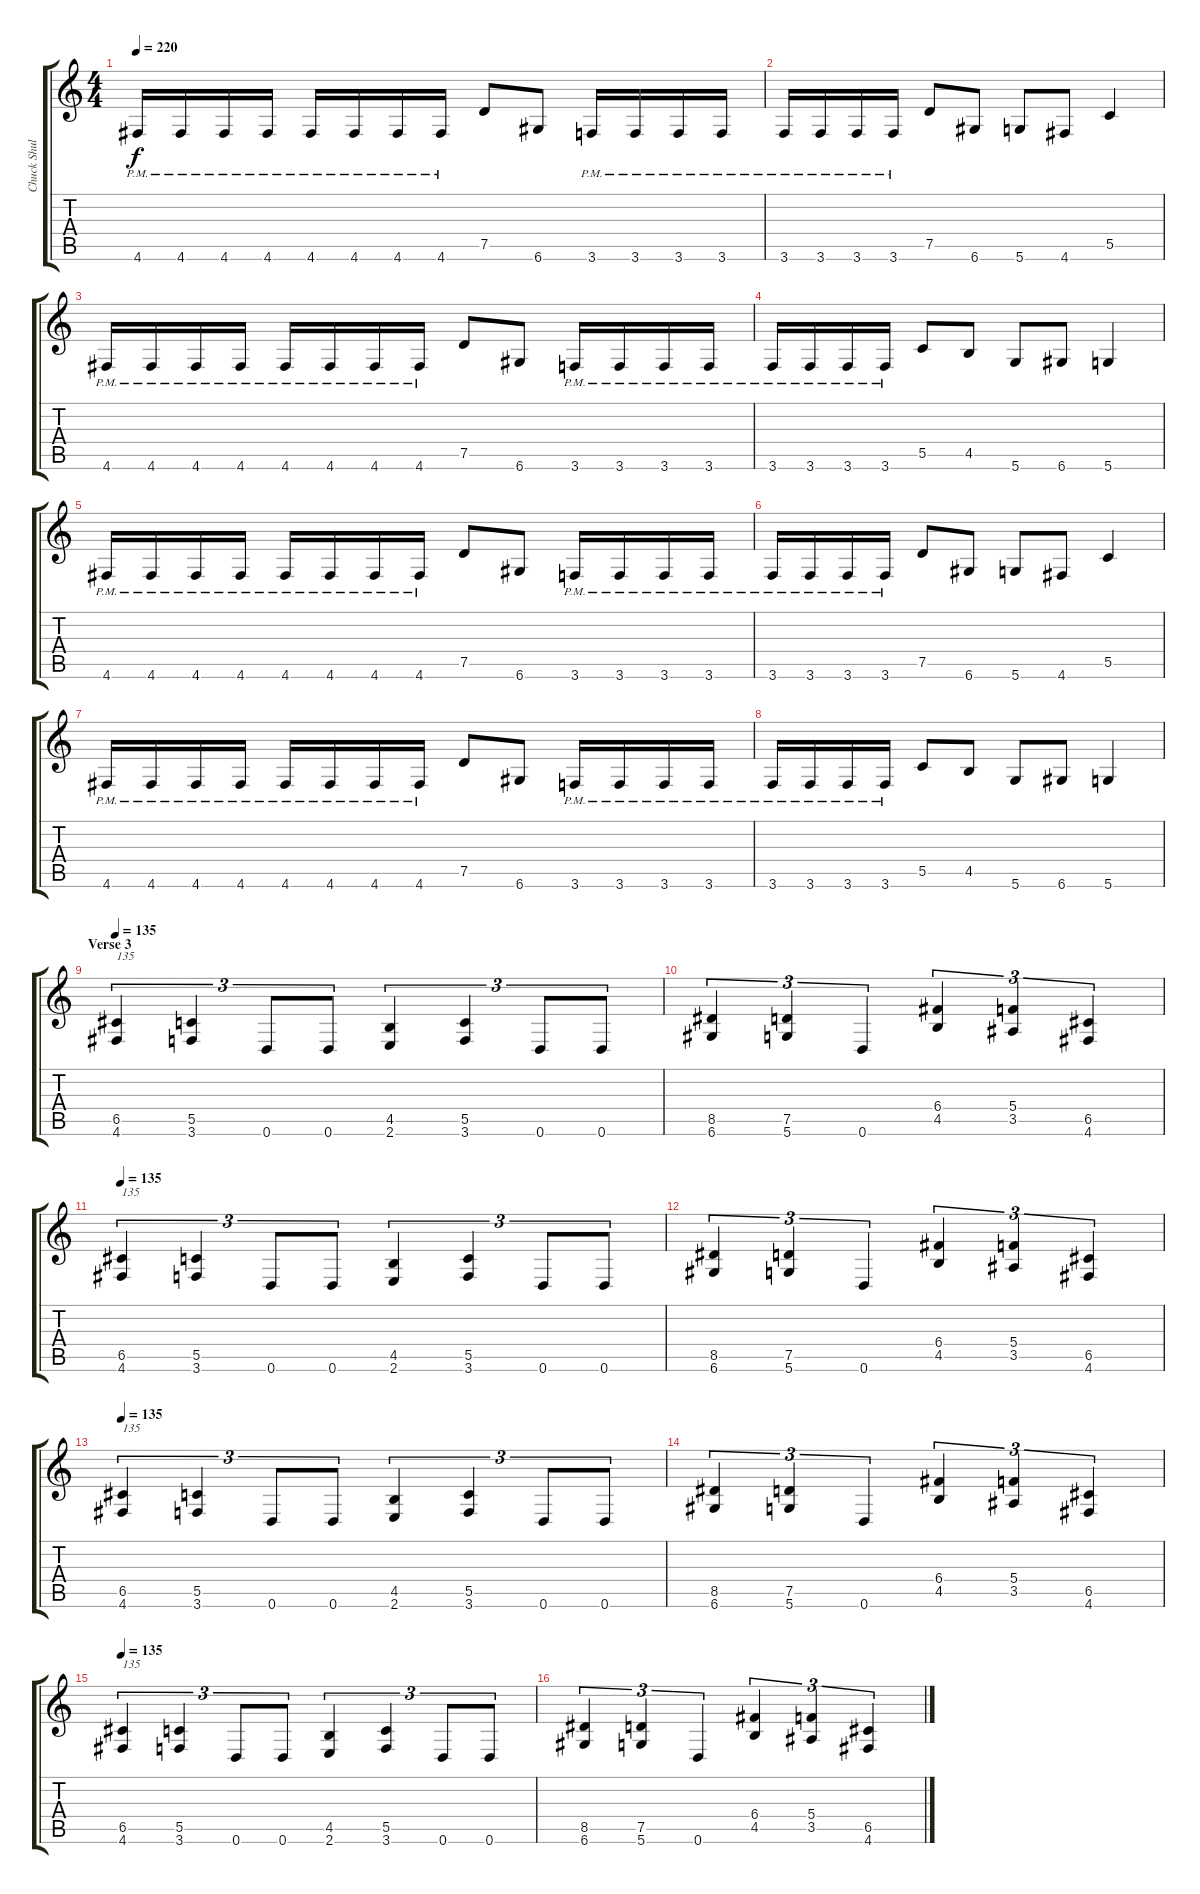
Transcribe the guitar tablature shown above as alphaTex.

\track ("Chuck Shuldiner" "Chuck Shul") {instrument distortionguitar}
\staff {score tabs}
\tuning (D4 A3 F3 C3 G2 D2) {hide}
\ts (4 4)
\tempo 220
\clef g2
\ks c
4.6{pm}.16{dy f} 4.6{pm}.16 4.6{pm}.16 4.6{pm}.16 4.6{pm}.16 4.6{pm}.16 4.6{pm}.16 4.6{pm}.16 7.5.8 6.6.8 3.6{pm}.16 3.6{pm}.16 3.6{pm}.16 3.6{pm}.16 |
3.6{pm}.16 3.6{pm}.16 3.6{pm}.16 3.6{pm}.16 7.5.8 6.6.8 5.6.8 4.6.8 5.5.4 |
4.6{pm}.16 4.6{pm}.16 4.6{pm}.16 4.6{pm}.16 4.6{pm}.16 4.6{pm}.16 4.6{pm}.16 4.6{pm}.16 7.5.8 6.6.8 3.6{pm}.16 3.6{pm}.16 3.6{pm}.16 3.6{pm}.16 |
3.6{pm}.16 3.6{pm}.16 3.6{pm}.16 3.6{pm}.16 5.5.8 4.5.8 5.6.8 6.6.8 5.6.4 |
4.6{pm}.16 4.6{pm}.16 4.6{pm}.16 4.6{pm}.16 4.6{pm}.16 4.6{pm}.16 4.6{pm}.16 4.6{pm}.16 7.5.8 6.6.8 3.6{pm}.16 3.6{pm}.16 3.6{pm}.16 3.6{pm}.16 |
3.6{pm}.16 3.6{pm}.16 3.6{pm}.16 3.6{pm}.16 7.5.8 6.6.8 5.6.8 4.6.8 5.5.4 |
4.6{pm}.16 4.6{pm}.16 4.6{pm}.16 4.6{pm}.16 4.6{pm}.16 4.6{pm}.16 4.6{pm}.16 4.6{pm}.16 7.5.8 6.6.8 3.6{pm}.16 3.6{pm}.16 3.6{pm}.16 3.6{pm}.16 |
3.6{pm}.16 3.6{pm}.16 3.6{pm}.16 3.6{pm}.16 5.5.8 4.5.8 5.6.8 6.6.8 5.6.4 |
\section ("" "Verse 3")
\tempo 135
(6.5 4.6).4{tu (3 2) txt "135"} (5.5 3.6).4{tu (3 2)} 0.6.8{tu (3 2)} 0.6.8{tu (3 2)} (4.5 2.6).4{tu (3 2)} (5.5 3.6).4{tu (3 2)} 0.6.8{tu (3 2)} 0.6.8{tu (3 2)} |
(8.5 6.6).4{tu (3 2)} (7.5 5.6).4{tu (3 2)} 0.6.4{tu (3 2)} (6.4 4.5).4{tu (3 2)} (5.4 3.5).4{tu (3 2)} (6.5 4.6).4{tu (3 2)} |
\tempo 135
(6.5 4.6).4{tu (3 2) txt "135"} (5.5 3.6).4{tu (3 2)} 0.6.8{tu (3 2)} 0.6.8{tu (3 2)} (4.5 2.6).4{tu (3 2)} (5.5 3.6).4{tu (3 2)} 0.6.8{tu (3 2)} 0.6.8{tu (3 2)} |
(8.5 6.6).4{tu (3 2)} (7.5 5.6).4{tu (3 2)} 0.6.4{tu (3 2)} (6.4 4.5).4{tu (3 2)} (5.4 3.5).4{tu (3 2)} (6.5 4.6).4{tu (3 2)} |
\tempo 135
(6.5 4.6).4{tu (3 2) txt "135"} (5.5 3.6).4{tu (3 2)} 0.6.8{tu (3 2)} 0.6.8{tu (3 2)} (4.5 2.6).4{tu (3 2)} (5.5 3.6).4{tu (3 2)} 0.6.8{tu (3 2)} 0.6.8{tu (3 2)} |
(8.5 6.6).4{tu (3 2)} (7.5 5.6).4{tu (3 2)} 0.6.4{tu (3 2)} (6.4 4.5).4{tu (3 2)} (5.4 3.5).4{tu (3 2)} (6.5 4.6).4{tu (3 2)} |
\tempo 135
(6.5 4.6).4{tu (3 2) txt "135"} (5.5 3.6).4{tu (3 2)} 0.6.8{tu (3 2)} 0.6.8{tu (3 2)} (4.5 2.6).4{tu (3 2)} (5.5 3.6).4{tu (3 2)} 0.6.8{tu (3 2)} 0.6.8{tu (3 2)} |
(8.5 6.6).4{tu (3 2)} (7.5 5.6).4{tu (3 2)} 0.6.4{tu (3 2)} (6.4 4.5).4{tu (3 2)} (5.4 3.5).4{tu (3 2)} (6.5 4.6).4{tu (3 2)}
